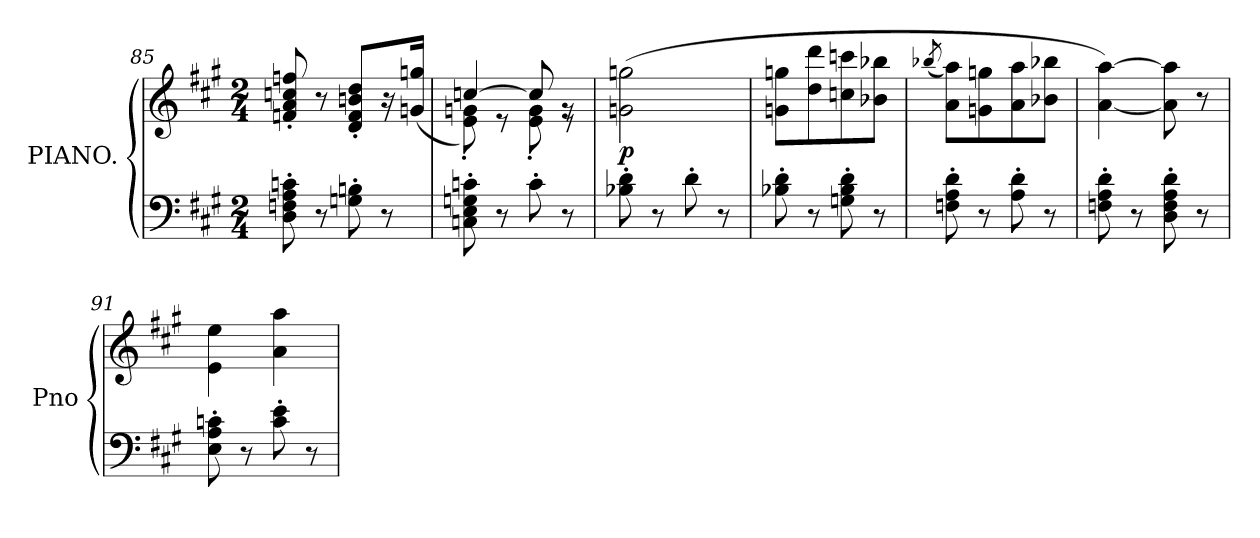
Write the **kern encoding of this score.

**kern	**kern	**dynam
*part1	*part1	*part1
*staff2	*staff1	*staff1/2
*I"PIANO.	*	*
*I'Pno	*	*
*clefF4	*clefG2	*
*k[f#c#g#]	*k[f#c#g#]	*
*A:	*A:	*
*M2/4	*M2/4	*
=85	=85	=85
8D\' 8Fn\' 8A\' 8cn\'	8fn/' 8a/' 8ccn/' 8ffn/'	.
8r	8r	.
8Gn\' 8Bn\'	8d/' 8f/' 8bn/' 8dd/'L	.
8r	16r	.
.	(>16gn/ 16ggn/Jk	.
=86	=86	=86
*	*^	*
8Cn\' 8E\' 8Gn\' 8cn\'	[4ccn/	8e\' 8gn\')	.
8r	.	8r	.
8c'\	8cc/]	8e\' 8g\'	.
8r	8rg	8r	.
=87	=87	=87	=87
!	!LO:TX:a:i:t=express.	!	!
!	!	!	!LO:DY:b
*	*v	*v	*
8B-X\' 8d\'	(>2gn\ 2ggn\	p
8r	.	.
8d'\	.	.
8r	.	.
!!LO:LB:g=z
=88	=88	=88
8B-X\' 8d\'	8gn\ 8ggn\L	.
8r	8dd\ 8ddd\	.
8Gn\' 8B-\' 8d\'	8ccn\ 8cccn\	.
8r	8b-X\ 8bb-X\J	.
=89	=89	=89
.	(8qbb-X/	.
8Fn\' 8A\' 8d\'	8a\ 8aa\L)	.
8r	8gn\ 8ggn\	.
8A\' 8d\'	8a\ 8aa\	.
8r	8b-X\ 8bb-X\J	.
=90	=90	=90
8Fn\' 8A\' 8d\'	[4a\ [4aa\)	.
8r	.	.
8D\' 8F\' 8A\' 8d\'	8a\] 8aa\]	.
8r	8r	.
=91	=91	=91
8E\' 8A\' 8cn\'	4e\ 4ee\	.
8r	.	.
8c\' 8e\'	4a\ 4aa\	.
8r	.	.
=	=	=
*-	*-	*-
